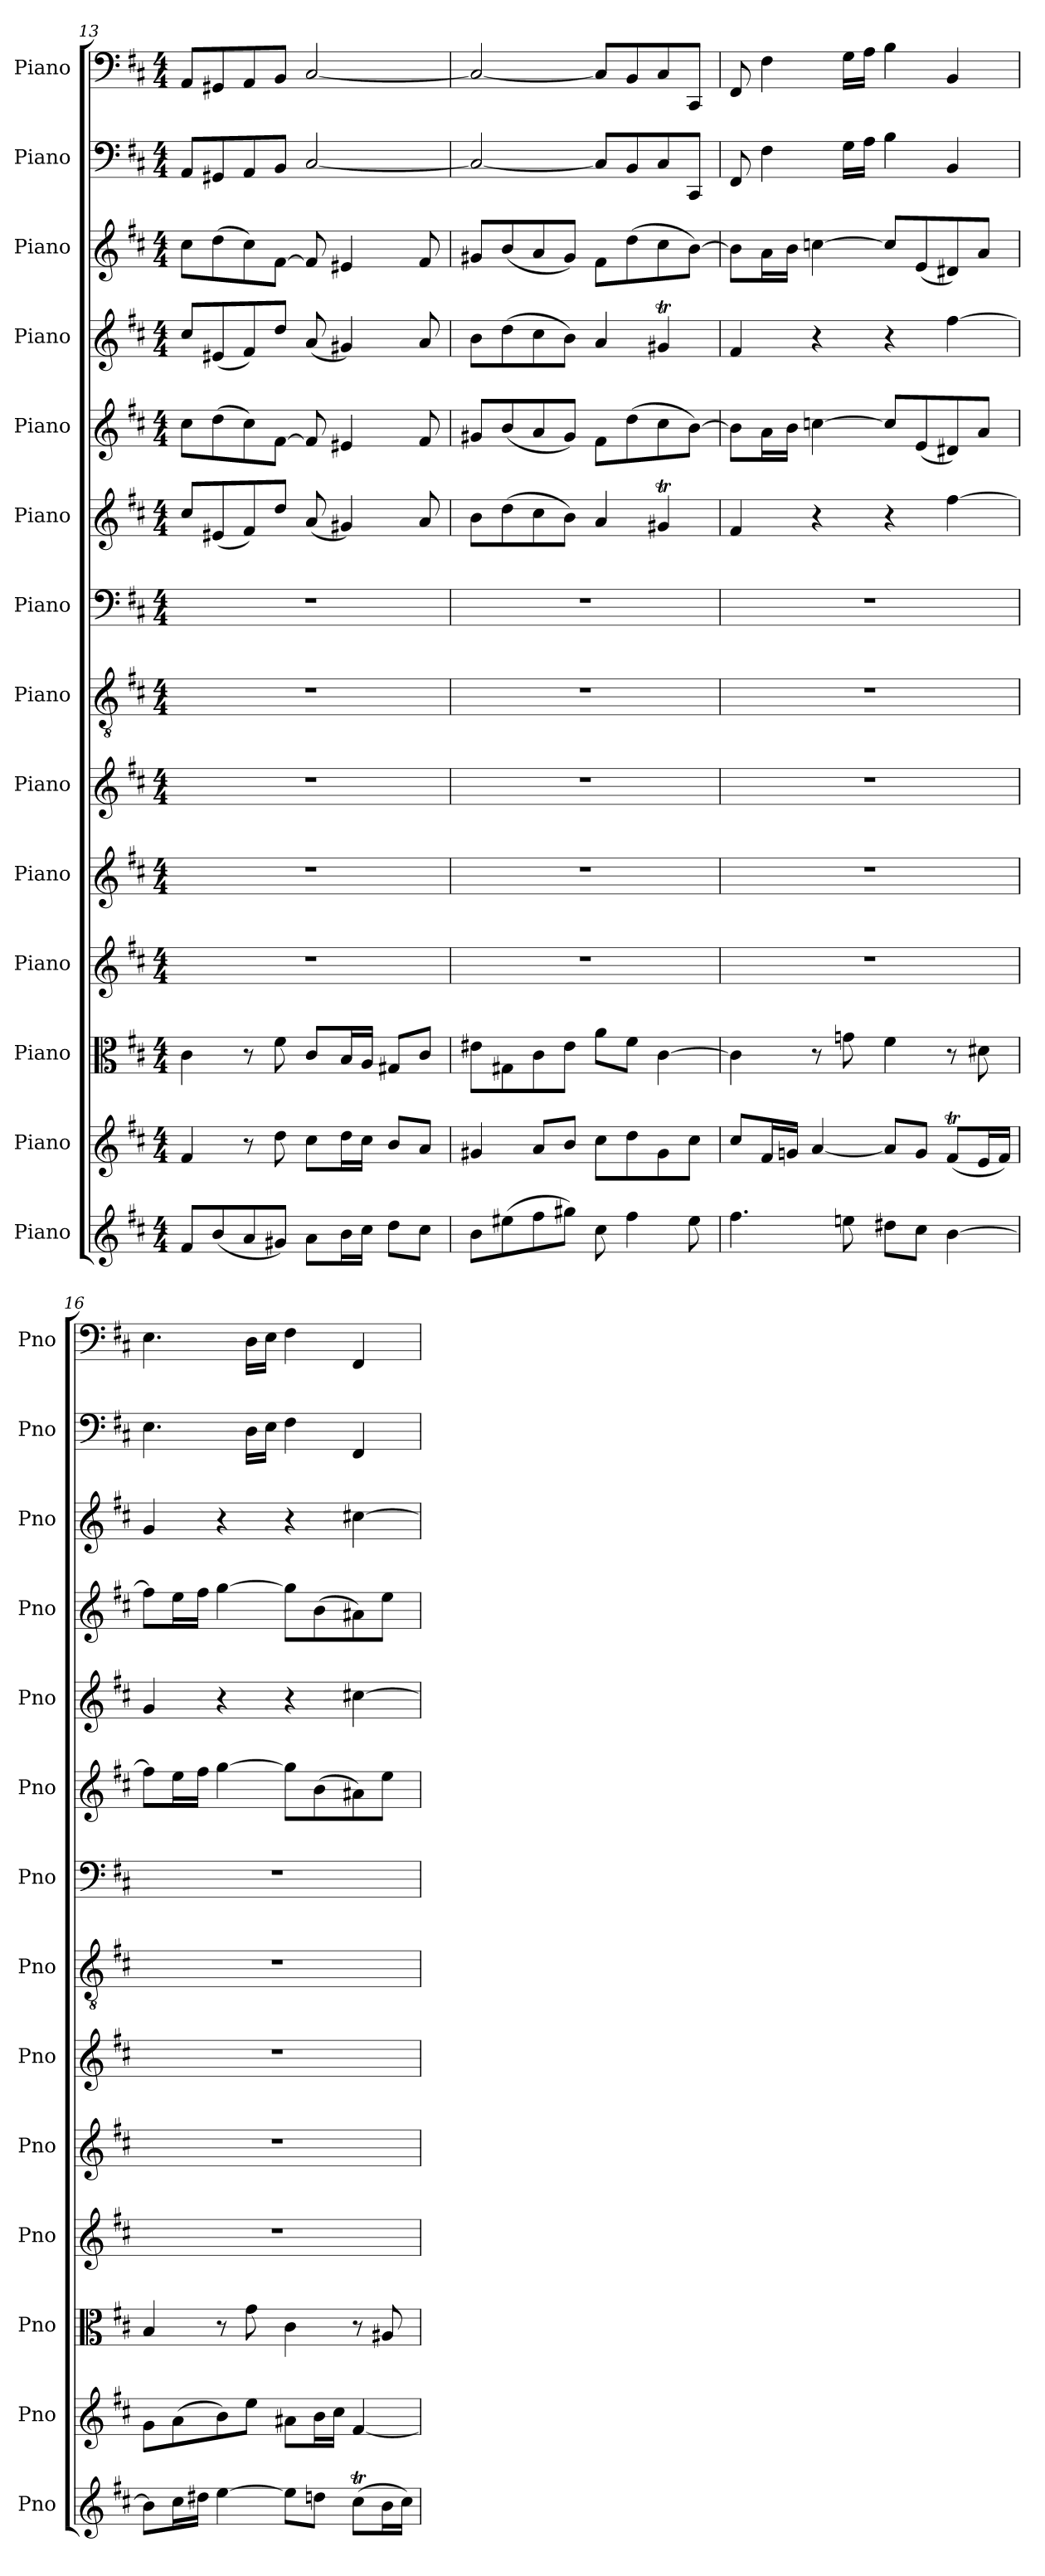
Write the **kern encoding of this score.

**kern	**kern	**kern	**kern	**kern	**kern	**kern	**kern	**kern	**kern	**kern	**kern	**kern	**kern
*part14	*part13	*part12	*part11	*part10	*part9	*part8	*part7	*part6	*part5	*part4	*part3	*part2	*part1
*staff14	*staff13	*staff12	*staff11	*staff10	*staff9	*staff8	*staff7	*staff6	*staff5	*staff4	*staff3	*staff2	*staff1
*I"Piano	*I"Piano	*I"Piano	*I"Piano	*I"Piano	*I"Piano	*I"Piano	*I"Piano	*I"Piano	*I"Piano	*I"Piano	*I"Piano	*I"Piano	*I"Piano
*I'Pno	*I'Pno	*I'Pno	*I'Pno	*I'Pno	*I'Pno	*I'Pno	*I'Pno	*I'Pno	*I'Pno	*I'Pno	*I'Pno	*I'Pno	*I'Pno
*clefG2	*clefG2	*clefC3	*clefG2	*clefG2	*clefG2	*clefGv2	*clefF4	*clefG2	*clefG2	*clefG2	*clefG2	*clefF4	*clefF4
*k[f#c#]	*k[f#c#]	*k[f#c#]	*k[f#c#]	*k[f#c#]	*k[f#c#]	*k[f#c#]	*k[f#c#]	*k[f#c#]	*k[f#c#]	*k[f#c#]	*k[f#c#]	*k[f#c#]	*k[f#c#]
*b:	*b:	*b:	*b:	*b:	*b:	*b:	*b:	*b:	*b:	*b:	*b:	*b:	*b:
*M4/4	*M4/4	*M4/4	*M4/4	*M4/4	*M4/4	*M4/4	*M4/4	*M4/4	*M4/4	*M4/4	*M4/4	*M4/4	*M4/4
=13	=13	=13	=13	=13	=13	=13	=13	=13	=13	=13	=13	=13	=13
8f#/L	4f#/	4c#\	1r	1r	1r	1r	1r	8cc#/L	8cc#\L	8cc#/L	8cc#\L	8AA/L	8AA/L
(<8b/	.	.	.	.	.	.	.	(<8e#X/	(>8dd\	(<8e#X/	(>8dd\	8GG#X/	8GG#X/
8a/	8r	8r	.	.	.	.	.	8f#/)	8cc#\)	8f#/)	8cc#\)	8AA/	8AA/
8g#X/J)	8dd\	8f#\	.	.	.	.	.	8dd/J	[8f#\J	8dd/J	[8f#\J	8BB/J	8BB/J
8a\L	8cc#\L	8c#/L	.	.	.	.	.	(<8a/	8f#/]	(<8a/	8f#/]	[2C#/	[2C#/
16b\L	16dd\L	16B/L	.	.	.	.	.	4g#X/)	4e#X/	4g#X/)	4e#X/	.	.
16cc#\JJ	16cc#\JJ	16A/JJ	.	.	.	.	.	.	.	.	.	.	.
8dd\L	8b/L	8G#X/L	.	.	.	.	.	.	.	.	.	.	.
8cc#\J	8a/J	8c#/J	.	.	.	.	.	8a/	8f#/	8a/	8f#/	.	.
=14	=14	=14	=14	=14	=14	=14	=14	=14	=14	=14	=14	=14	=14
8b\L	4g#X/	8e#X\L	1r	1r	1r	1r	1r	8b\L	8g#X/L	8b\L	8g#X/L	2C#/_	2C#/_
(>8ee#X\	.	8G#X\	.	.	.	.	.	(>8dd\	(<8b/	(>8dd\	(<8b/	.	.
8ff#\	8a/L	8c#\	.	.	.	.	.	8cc#\	8a/	8cc#\	8a/	.	.
8gg#X\J)	8b/J	8e#\J	.	.	.	.	.	8b\J)	8g#/J)	8b\J)	8g#/J)	.	.
8cc#\	8cc#\L	8a\L	.	.	.	.	.	4a/	8f#\L	4a/	8f#\L	8C#/L]	8C#/L]
4ff#\	8dd\	8f#\J	.	.	.	.	.	.	(>8dd\	.	(>8dd\	8BB/	8BB/
.	8g#\	[4c#\	.	.	.	.	.	4g#Xt/	8cc#\	4g#Xt/	8cc#\	8C#/	8C#/
8ee#\	8cc#\J	.	.	.	.	.	.	.	[8b\J)	.	[8b\J)	8CC#/J	8CC#/J
=15	=15	=15	=15	=15	=15	=15	=15	=15	=15	=15	=15	=15	=15
4.ff#\	8cc#/L	4c#\]	1r	1r	1r	1r	1r	4f#/	8b\L]	4f#/	8b\L]	8FF#/	8FF#/
.	16f#/L	.	.	.	.	.	.	.	16a\L	.	16a\L	4F#\	4F#\
.	16gn/JJ	.	.	.	.	.	.	.	16b\JJ	.	16b\JJ	.	.
.	[4a/	8r	.	.	.	.	.	4r	[4ccn\	4r	[4ccn\	.	.
8een\	.	8gn\	.	.	.	.	.	.	.	.	.	16G\LL	16G\LL
.	.	.	.	.	.	.	.	.	.	.	.	16A\JJ	16A\JJ
8dd#X\L	8a/L]	4f#\	.	.	.	.	.	4r	8cc/L]	4r	8cc/L]	4B\	4B\
8cc#\J	8g/J	.	.	.	.	.	.	.	(<8e/	.	(<8e/	.	.
[4b\	(<8f#t/L	8r	.	.	.	.	.	[4ff#\	8d#X/)	[4ff#\	8d#X/)	4BB/	4BB/
.	16e/L	8d#X\	.	.	.	.	.	.	8a/J	.	8a/J	.	.
.	16f#/JJ)	.	.	.	.	.	.	.	.	.	.	.	.
=16	=16	=16	=16	=16	=16	=16	=16	=16	=16	=16	=16	=16	=16
8b\L]	8g\L	4B/	1r	1r	1r	1r	1r	8ff#\L]	4g/	8ff#\L]	4g/	4.E\	4.E\
16cc#\L	(>8a\	.	.	.	.	.	.	16ee\L	.	16ee\L	.	.	.
16dd#X\JJ	.	.	.	.	.	.	.	16ff#\JJ	.	16ff#\JJ	.	.	.
[4ee\	8b\)	8r	.	.	.	.	.	[4gg\	4r	[4gg\	4r	.	.
.	8ee\J	8g\	.	.	.	.	.	.	.	.	.	16D\LL	16D\LL
.	.	.	.	.	.	.	.	.	.	.	.	16E\JJ	16E\JJ
8ee\L]	8a#X\L	4c#\	.	.	.	.	.	8gg\L]	4r	8gg\L]	4r	4F#\	4F#\
8ddn\J	16b\L	.	.	.	.	.	.	(>8b\	.	(>8b\	.	.	.
.	16cc#\JJ	.	.	.	.	.	.	.	.	.	.	.	.
(>8cc#t\L	[4f#/	8r	.	.	.	.	.	8a#X\)	[4cc#X\	8a#X\)	[4cc#X\	4FF#/	4FF#/
16b\L	.	8A#X/	.	.	.	.	.	8ee\J	.	8ee\J	.	.	.
16cc#\JJ)	.	.	.	.	.	.	.	.	.	.	.	.	.
=	=	=	=	=	=	=	=	=	=	=	=	=	=
*-	*-	*-	*-	*-	*-	*-	*-	*-	*-	*-	*-	*-	*-
